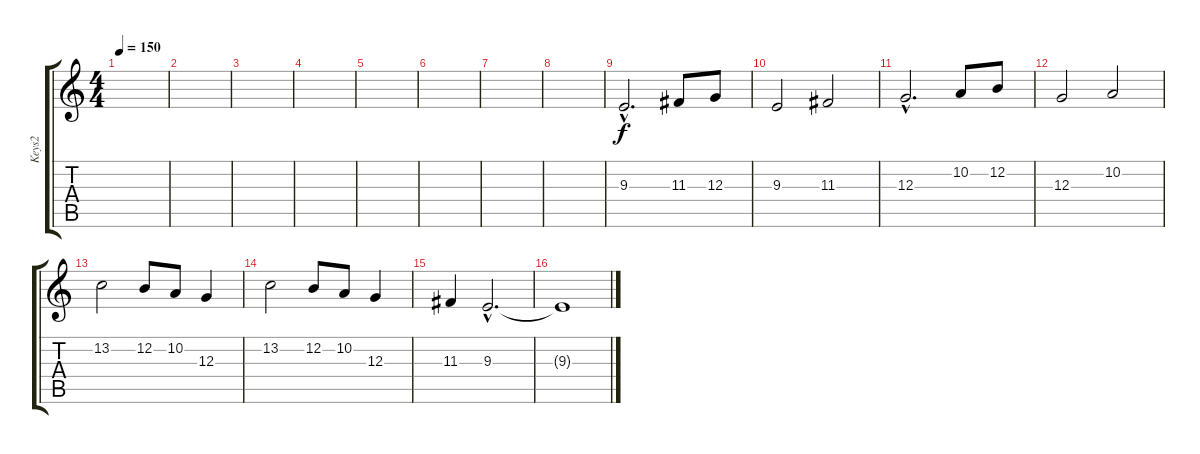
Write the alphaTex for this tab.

\track ("Keys2" "Keys2") {instrument stringensemble1}
\staff {score tabs}
\tuning (E4 B3 G3 D3 A2 E2) {hide}
\ts (4 4)
\tempo 150
\clef g2
\ks c
|
|
|
|
|
|
|
|
9.3{hac}.2{d} 11.3.8 12.3.8 |
9.3.2 11.3.2 |
12.3{hac}.2{d} 10.2.8 12.2.8 |
12.3.2 10.2.2 |
13.2.2 12.2.8 10.2.8 12.3.4 |
13.2.2 12.2.8 10.2.8 12.3.4 |
11.3.4 9.3{hac}.2{d} |
9.3{t}.1{dy f}
